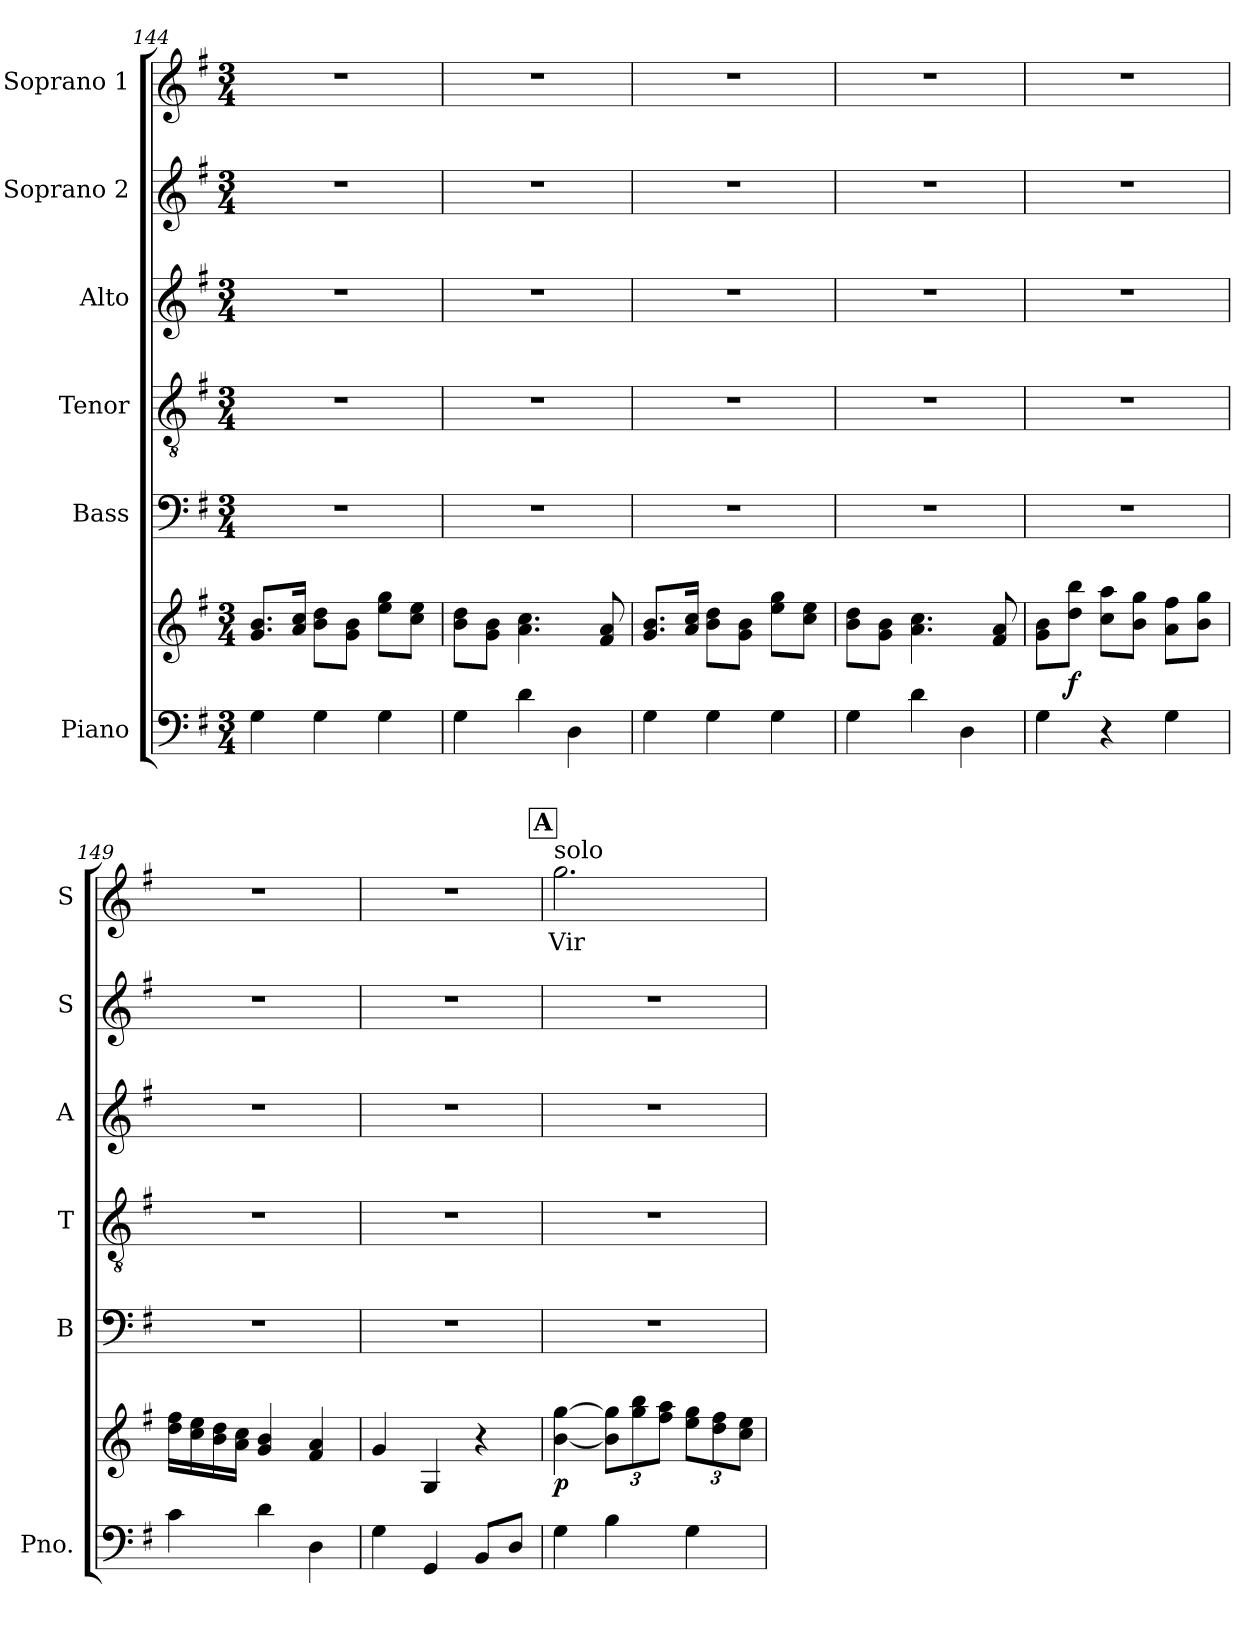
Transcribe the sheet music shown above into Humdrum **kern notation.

**kern	**kern	**dynam	**kern	**kern	**kern	**kern	**kern	**text
*part6	*part6	*part6	*part5	*part4	*part3	*part2	*part1	*part1
*staff7	*staff6	*staff6/7	*staff5	*staff4	*staff3	*staff2	*staff1	*staff1
*I"Piano	*	*	*I"Bass	*I"Tenor	*I"Alto	*I"Soprano 2	*I"Soprano 1	*
*I'Pno.	*	*	*I'B	*I'T	*I'A	*I'S	*I'S	*
*clefF4	*clefG2	*	*clefF4	*clefGv2	*clefG2	*clefG2	*clefG2	*
*k[f#]	*k[f#]	*	*k[f#]	*k[f#]	*k[f#]	*k[f#]	*k[f#]	*
*G:	*G:	*	*G:	*G:	*G:	*G:	*G:	*
*M3/4	*M3/4	*	*M3/4	*M3/4	*M3/4	*M3/4	*M3/4	*
=144	=144	=144	=144	=144	=144	=144	=144	=144
4G\	8.g/ 8.b/L	.	2.r	2.r	2.r	2.r	2.r	.
.	16a/ 16cc/Jk	.	.	.	.	.	.	.
4G\	8b\ 8dd\L	.	.	.	.	.	.	.
.	8g\ 8b\J	.	.	.	.	.	.	.
4G\	8ee\ 8gg\L	.	.	.	.	.	.	.
.	8cc\ 8ee\J	.	.	.	.	.	.	.
=145	=145	=145	=145	=145	=145	=145	=145	=145
4G\	8b\ 8dd\L	.	2.r	2.r	2.r	2.r	2.r	.
.	8g\ 8b\J	.	.	.	.	.	.	.
4d\	4.a\ 4.cc\	.	.	.	.	.	.	.
4D\	.	.	.	.	.	.	.	.
.	8f#/ 8a/	.	.	.	.	.	.	.
=146	=146	=146	=146	=146	=146	=146	=146	=146
4G\	8.g/ 8.b/L	.	2.r	2.r	2.r	2.r	2.r	.
.	16a/ 16cc/Jk	.	.	.	.	.	.	.
4G\	8b\ 8dd\L	.	.	.	.	.	.	.
.	8g\ 8b\J	.	.	.	.	.	.	.
4G\	8ee\ 8gg\L	.	.	.	.	.	.	.
.	8cc\ 8ee\J	.	.	.	.	.	.	.
!!LO:LB:g=z
=147	=147	=147	=147	=147	=147	=147	=147	=147
4G\	8b\ 8dd\L	.	2.r	2.r	2.r	2.r	2.r	.
.	8g\ 8b\J	.	.	.	.	.	.	.
4d\	4.a\ 4.cc\	.	.	.	.	.	.	.
4D\	.	.	.	.	.	.	.	.
.	8f#/ 8a/	.	.	.	.	.	.	.
=148	=148	=148	=148	=148	=148	=148	=148	=148
4G\	8g\ 8b\L	.	2.r	2.r	2.r	2.r	2.r	.
!	!	!LO:DY:b	!	!	!	!	!	!
.	8dd\ 8bb\J	f	.	.	.	.	.	.
4r	8cc\ 8aa\L	.	.	.	.	.	.	.
.	8b\ 8gg\J	.	.	.	.	.	.	.
4G\	8a\ 8ff#\L	.	.	.	.	.	.	.
.	8b\ 8gg\J	.	.	.	.	.	.	.
=149	=149	=149	=149	=149	=149	=149	=149	=149
4c\	16dd\ 16ff#\LL	.	2.r	2.r	2.r	2.r	2.r	.
.	16cc\ 16ee\	.	.	.	.	.	.	.
.	16b\ 16dd\	.	.	.	.	.	.	.
.	16a\ 16cc\JJ	.	.	.	.	.	.	.
4d\	4g/ 4b/	.	.	.	.	.	.	.
4D\	4f#/ 4a/	.	.	.	.	.	.	.
=150	=150	=150	=150	=150	=150	=150	=150	=150
4G\	4g/	.	2.r	2.r	2.r	2.r	2.r	.
4GG/	4G/	.	.	.	.	.	.	.
8BB/L	4r	.	.	.	.	.	.	.
8D/J	.	.	.	.	.	.	.	.
!!LO:LB:g=z
!!LO:REH:place=s1:a:B:fs=14:t=A
=151	=151	=151	=151	=151	=151	=151	=151	=151
!	!	!	!	!	!	!	!LO:TX:a:t=solo	!
!	!	!LO:DY:b	!	!	!	!	!	!LO:LY:b
4G\	[4b\ [4gg\	p	2.r	2.r	2.r	2.r	2.gg\	Vir-
4B\	12b\] 12gg\]L	.	.	.	.	.	.	.
.	12gg\ 12bb\	.	.	.	.	.	.	.
.	12ff#\ 12aa\J	.	.	.	.	.	.	.
4G\	12ee\ 12gg\L	.	.	.	.	.	.	.
.	12dd\ 12ff#\	.	.	.	.	.	.	.
.	12cc\ 12ee\J	.	.	.	.	.	.	.
=	=	=	=	=	=	=	=	=
*-	*-	*-	*-	*-	*-	*-	*-	*-
